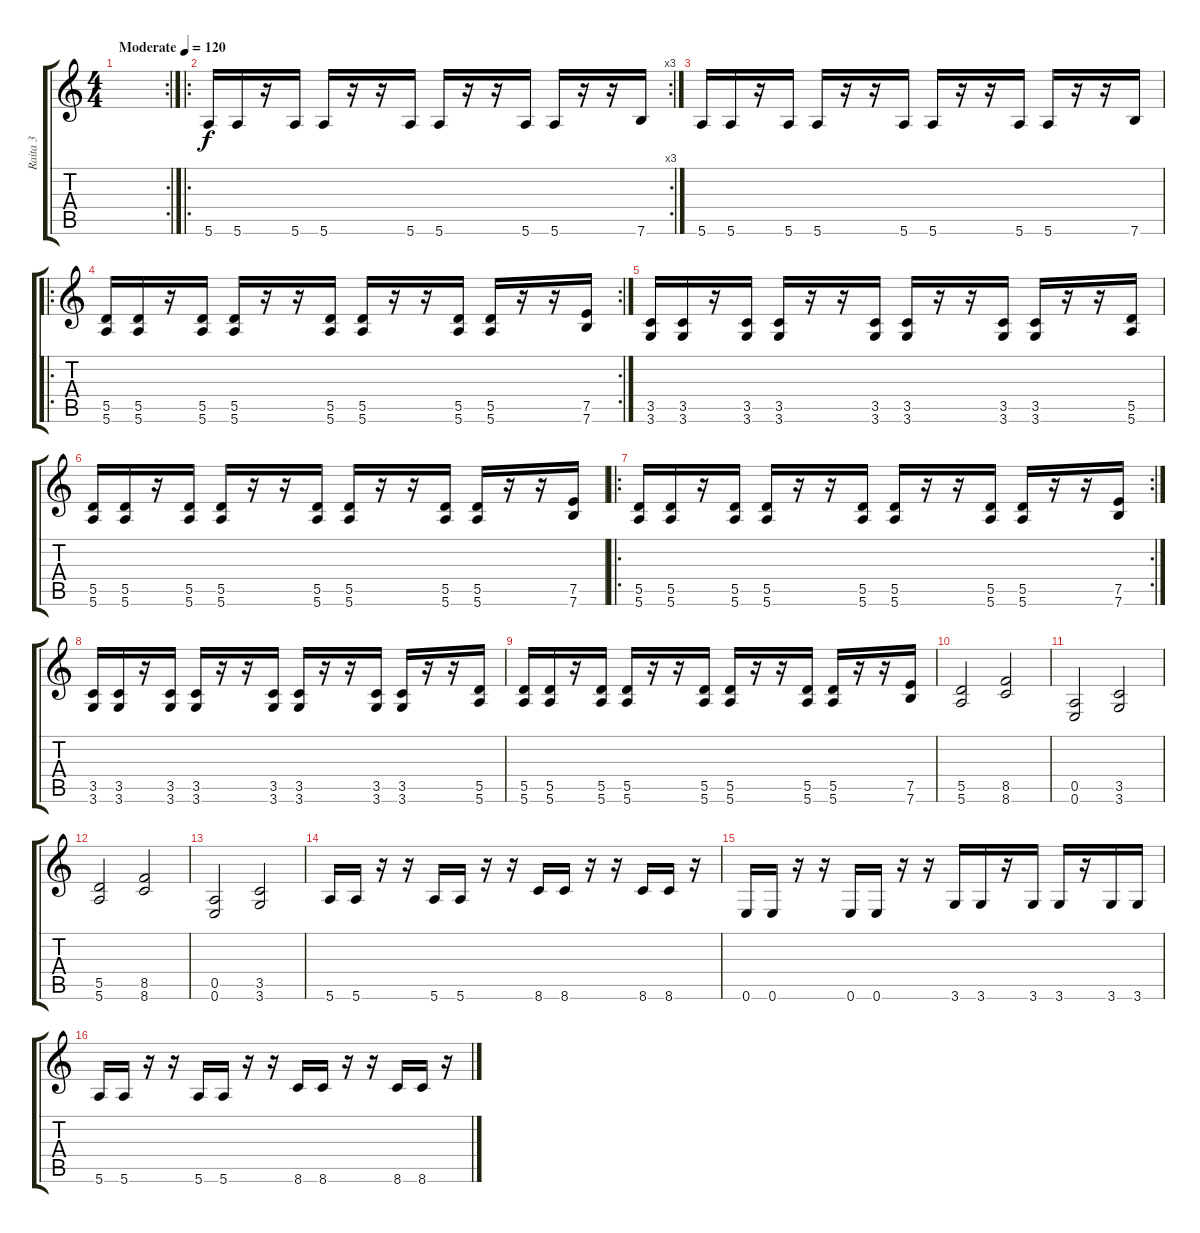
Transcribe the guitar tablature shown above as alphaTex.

\track ("Raita 3" "Raita 3") {instrument electricbasspick}
\staff {score tabs}
\tuning (E4 B3 G3 D3 A2 E2) {hide}
\rc 2
\ts (4 4)
\tempo (120 "Moderate")
\clef g2
\ks c
|
\ro
\rc 3
5.6.16 5.6.16 r.16 5.6.16 5.6.16 r.16 r.16 5.6.16 5.6.16 r.16 r.16 5.6.16 5.6.16 r.16 r.16 7.6.16 |
5.6.16 5.6.16 r.16 5.6.16 5.6.16 r.16 r.16 5.6.16 5.6.16 r.16 r.16 5.6.16 5.6.16 r.16 r.16 7.6.16 |
\ro
\rc 2
(5.5 5.6).16 (5.5 5.6).16 r.16 (5.5 5.6).16 (5.5 5.6).16 r.16 r.16 (5.5 5.6).16 (5.5 5.6).16 r.16 r.16 (5.5 5.6).16 (5.5 5.6).16 r.16 r.16 (7.5 7.6).16 |
(3.5 3.6).16 (3.5 3.6).16 r.16 (3.5 3.6).16 (3.5 3.6).16 r.16 r.16 (3.5 3.6).16 (3.5 3.6).16 r.16 r.16 (3.5 3.6).16 (3.5 3.6).16 r.16 r.16 (5.5 5.6).16 |
(5.5 5.6).16 (5.5 5.6).16 r.16 (5.5 5.6).16 (5.5 5.6).16 r.16 r.16 (5.5 5.6).16 (5.5 5.6).16 r.16 r.16 (5.5 5.6).16 (5.5 5.6).16 r.16 r.16 (7.5 7.6).16 |
\ro
\rc 2
(5.5 5.6).16 (5.5 5.6).16 r.16 (5.5 5.6).16 (5.5 5.6).16 r.16 r.16 (5.5 5.6).16 (5.5 5.6).16 r.16 r.16 (5.5 5.6).16 (5.5 5.6).16 r.16 r.16 (7.5 7.6).16 |
(3.5 3.6).16 (3.5 3.6).16 r.16 (3.5 3.6).16 (3.5 3.6).16 r.16 r.16 (3.5 3.6).16 (3.5 3.6).16 r.16 r.16 (3.5 3.6).16 (3.5 3.6).16 r.16 r.16 (5.5 5.6).16 |
(5.5 5.6).16 (5.5 5.6).16 r.16 (5.5 5.6).16 (5.5 5.6).16 r.16 r.16 (5.5 5.6).16 (5.5 5.6).16 r.16 r.16 (5.5 5.6).16 (5.5 5.6).16 r.16 r.16 (7.5 7.6).16 |
(5.5 5.6).2 (8.5 8.6).2 |
(0.5 0.6).2 (3.5 3.6).2 |
(5.5 5.6).2 (8.5 8.6).2 |
(0.5 0.6).2 (3.5 3.6).2 |
5.6.16 5.6.16 r.16 r.16 5.6.16 5.6.16 r.16 r.16 8.6.16 8.6.16 r.16 r.16 8.6.16 8.6.16 r.16 |
0.6.16 0.6.16 r.16 r.16 0.6.16 0.6.16 r.16 r.16 3.6.16 3.6.16 r.16 3.6.16 3.6.16 r.16 3.6.16 3.6.16 |
5.6.16 5.6.16 r.16 r.16 5.6.16 5.6.16 r.16 r.16 8.6.16 8.6.16 r.16 r.16 8.6.16 8.6.16 r.16
